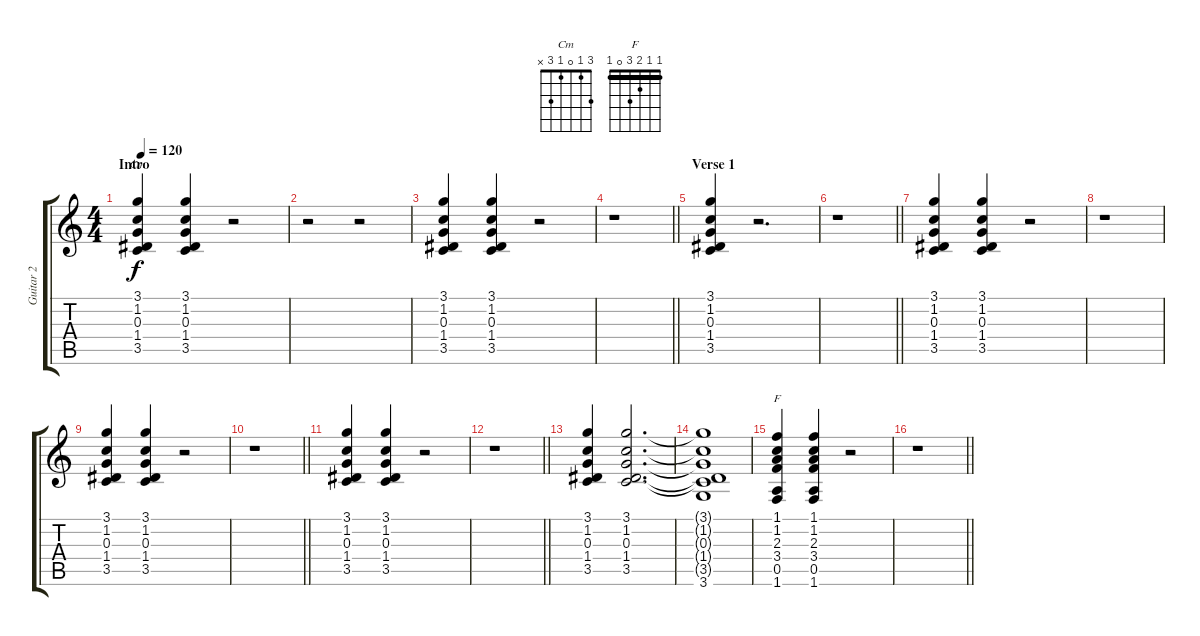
\track ("Guitar 2" "Guitar 2") {instrument overdrivenguitar}
\staff {score tabs}
\tuning (E4 B3 G3 D3 A2 E2) {hide}
\chord ("Cm" 3 1 0 1 3 x)
\chord ("F" 1 1 2 3 0 1) {barre 1}
\ts (4 4)
\section ("" "Intro")
\tempo 120
\clef g2
\ks c
(3.1 1.2 0.3 1.4 3.5).4{ch "Cm" dy f instrument overdrivenguitar} (3.1 1.2 0.3 1.4 3.5).4 r.2 |
r.2 r.2 |
(3.1 1.2 0.3 1.4 3.5).4 (3.1 1.2 0.3 1.4 3.5).4 r.2 |
\barLineRight lightlight
r.1 |
\section ("" "Verse 1")
(3.1 1.2 0.3 1.4 3.5).4 r.2{d} |
\barLineRight lightlight
r.1 |
(3.1 1.2 0.3 1.4 3.5).4 (3.1 1.2 0.3 1.4 3.5).4 r.2 |
r.1 |
(3.1 1.2 0.3 1.4 3.5).4 (3.1 1.2 0.3 1.4 3.5).4 r.2 |
\barLineRight lightlight
r.1 |
(3.1 1.2 0.3 1.4 3.5).4 (3.1 1.2 0.3 1.4 3.5).4 r.2 |
\barLineRight lightlight
r.1 |
(3.1 1.2 0.3 1.4 3.5).4 (3.1 1.2 0.3 1.4 3.5).2{d} |
(3.1{t} 1.2{t} 0.3{t} 1.4{t} 3.5{t} 3.6).1 |
(1.1 1.2 2.3 3.4 0.5 1.6).4{ch "F"} (1.1 1.2 2.3 3.4 0.5 1.6).4 r.2 |
\barLineRight lightlight
r.1
